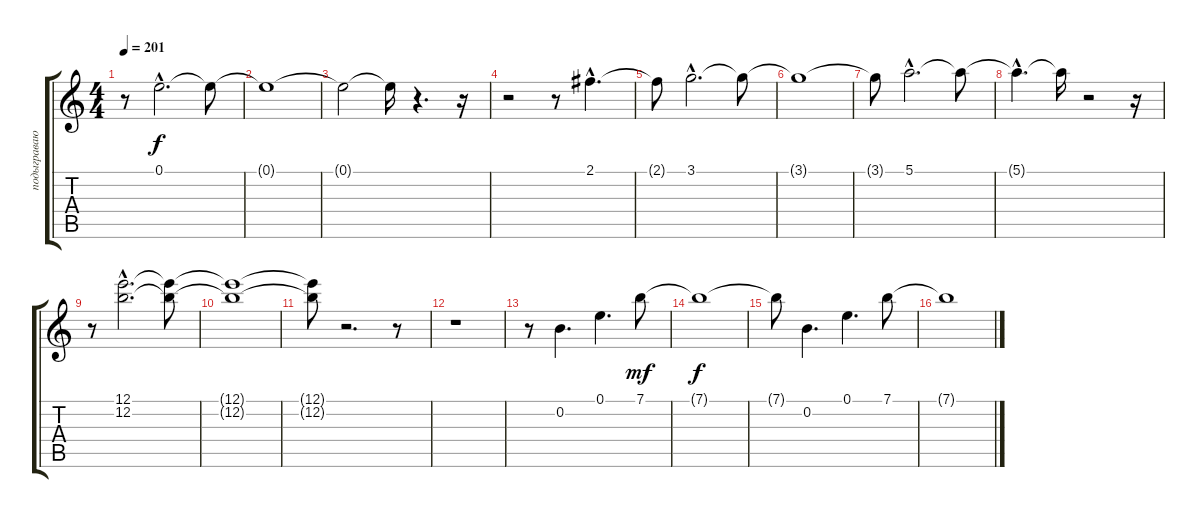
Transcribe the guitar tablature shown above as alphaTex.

\track ("подыгравающее соло" "подыграваю") {instrument electricguitarjazz}
\staff {score tabs}
\tuning (E4 B3 G3 D3 A2 E2) {hide}
\ts (4 4)
\tempo 201
\clef g2
\ks c
r.8{dy f} 0.1{hac}.2{d} 0.1{t}.8 |
0.1{t}.1 |
0.1{t}.2 0.1{t}.16 r.4{d} r.16 |
r.2 r.8 2.1{hac}.4{d} |
2.1{t}.8 3.1{hac}.2{d} 3.1{t}.8 |
3.1{t}.1 |
3.1{t}.8 5.1{hac}.2{d} 5.1{t}.8 |
5.1{hac t}.4{d} 5.1{t}.16 r.2 r.16 |
r.8 (12.1{hac} 12.2{hac}).2{d} (12.1{t} 12.2{t}).8 |
(12.1{t} 12.2{t}).1 |
(12.1{t} 12.2{t}).8 r.2{d} r.8 |
r.1 |
r.8 0.2.4{d} 0.1.4{d} 7.1.8{dy mf} |
7.1{t}.1{dy f} |
7.1{t}.8 0.2.4{d} 0.1.4{d} 7.1.8 |
7.1{t}.1
